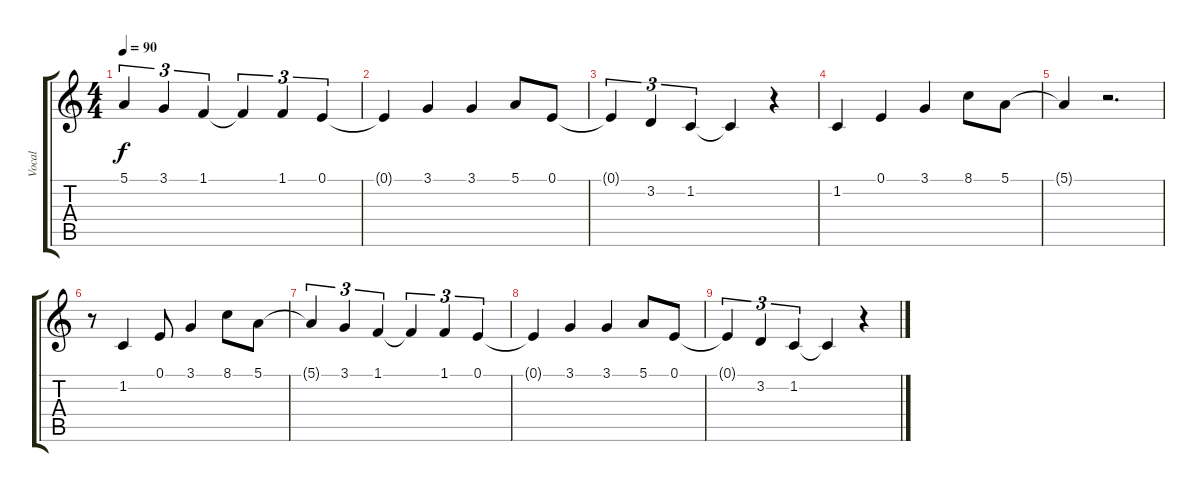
\track ("Vocal" "Vocal") {instrument acousticgrandpiano}
\staff {score tabs}
\tuning (E4 B3 G3 D3 A2 E2) {hide}
\ts (4 4)
\tempo 90
\clef g2
\ks c
5.1{t}.4{tu (3 2) dy f} 3.1.4{tu (3 2)} 1.1.4{tu (3 2)} 1.1{t}.4{tu (3 2)} 1.1.4{tu (3 2)} 0.1.4{tu (3 2)} |
0.1{t}.4 3.1.4 3.1.4 5.1.8 0.1.8 |
0.1{t}.4{tu (3 2)} 3.2.4{tu (3 2)} 1.2.4{tu (3 2)} 1.2{t}.4 r.4 |
1.2.4 0.1.4 3.1.4 8.1.8 5.1.8 |
5.1{t}.4 r.2{d} |
r.8 1.2.4 0.1.8 3.1.4 8.1.8 5.1.8 |
5.1{t}.4{tu (3 2)} 3.1.4{tu (3 2)} 1.1.4{tu (3 2)} 1.1{t}.4{tu (3 2)} 1.1.4{tu (3 2)} 0.1.4{tu (3 2)} |
0.1{t}.4 3.1.4 3.1.4 5.1.8 0.1.8 |
0.1{t}.4{tu (3 2)} 3.2.4{tu (3 2)} 1.2.4{tu (3 2)} 1.2{t}.4 r.4
